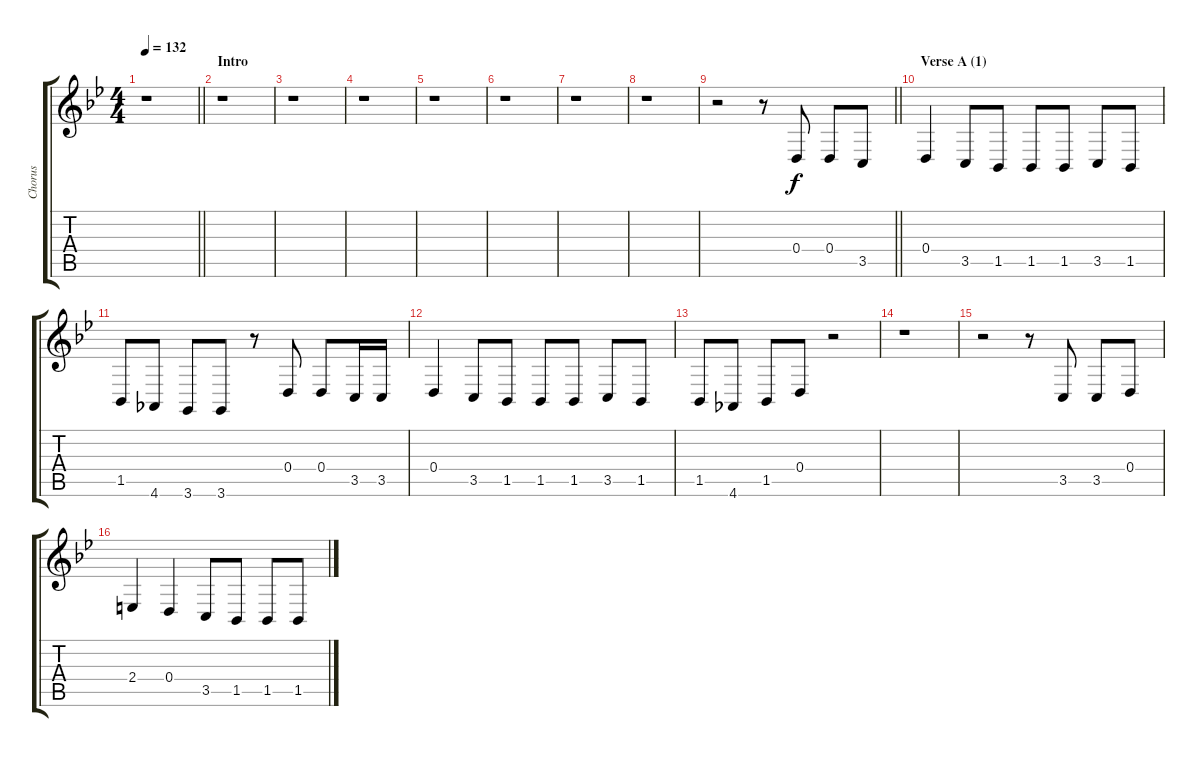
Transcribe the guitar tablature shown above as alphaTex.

\track ("Chorus" "Chorus") {instrument sopranosax}
\staff {score tabs}
\tuning (E4 B3 G3 D3 A2 E2) {hide}
\ts (4 4)
\tempo 132
\clef g2
\barLineRight lightlight
\ks bb
r.1{dy f instrument sopranosax} |
\section ("" "Intro")
r.1 |
r.1 |
r.1 |
r.1 |
r.1 |
r.1 |
r.1 |
\barLineRight lightlight
r.2 r.8 0.4.8 0.4.8 3.5.8 |
\section ("" "Verse A (1)")
0.4.4 3.5.8 1.5.8 1.5.8 1.5.8 3.5.8 1.5.8 |
1.5.8 4.6.8 3.6.8 3.6.8 r.8 0.4.8 0.4.8 3.5.16 3.5.16 |
0.4.4 3.5.8 1.5.8 1.5.8 1.5.8 3.5.8 1.5.8 |
1.5.8 4.6.8 1.5.8 0.4.8 r.2 |
r.1 |
r.2 r.8 3.5.8 3.5.8 0.4.8 |
2.4.4 0.4.4 3.5.8 1.5.8 1.5.8 1.5.8
